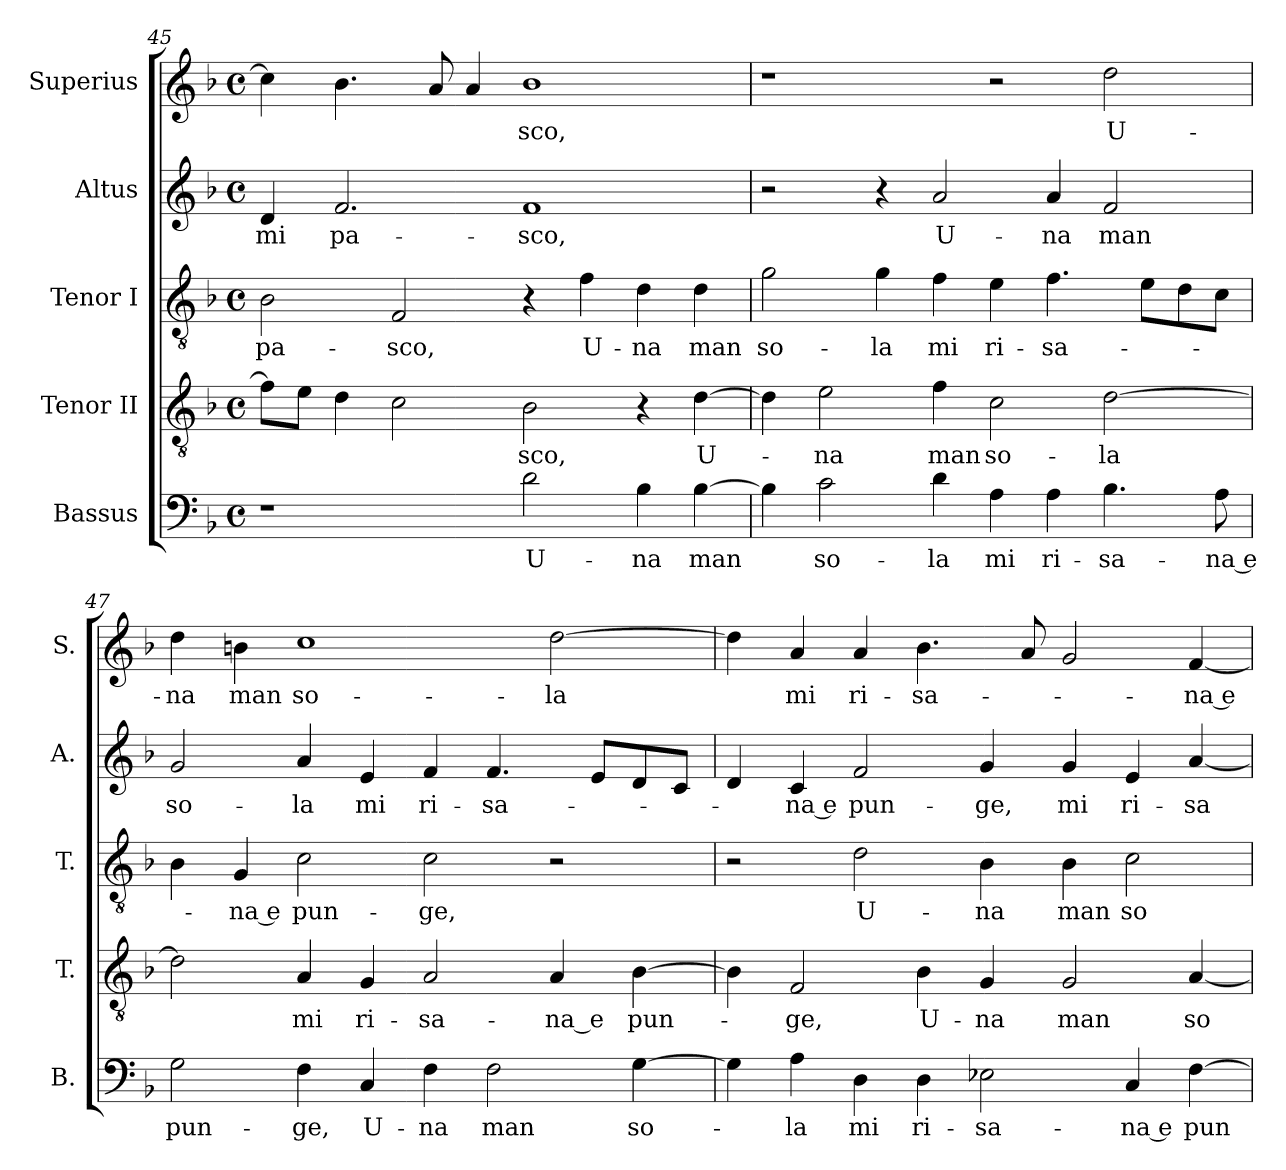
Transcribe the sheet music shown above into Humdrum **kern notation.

**kern	**text	**kern	**text	**kern	**text	**kern	**text	**kern	**text
*part5	*part5	*part4	*part4	*part3	*part3	*part2	*part2	*part1	*part1
*staff5	*staff5	*staff4	*staff4	*staff3	*staff3	*staff2	*staff2	*staff1	*staff1
*I"Bassus	*	*I"Tenor II	*	*I"Tenor I	*	*I"Altus	*	*I"Superius	*
*I'B.	*	*I'T.	*	*I'T.	*	*I'A.	*	*I'S.	*
!!LO:LB:g=z
*clefF4	*	*clefGv2	*	*clefGv2	*	*clefG2	*	*clefG2	*
*	*	*ITrd7c12	*	*ITrd7c12	*	*	*	*	*
*k[b-]	*	*k[b-]	*	*k[b-]	*	*k[b-]	*	*k[b-]	*
*F:	*	*F:	*	*F:	*	*F:	*	*F:	*
*M4/4	*	*M4/4	*	*M4/4	*	*M4/4	*	*M4/4	*
*met(c)	*	*met(c)	*	*met(c)	*	*met(c)	*	*met(c)	*
=45	=45	=45	=45	=45	=45	=45	=45	=45	=45
!	!	!	!	!	!LO:LY:b:color=#000000	!	!	!	!
!	!	!	!	!	!	!	!LO:LY:b:color=#000000	!	!
1r	.	8Fi\L]	.	2BB-i\	pa-	4di/	mi	4cci\]	.
.	.	8Ei\J	.	.	.	.	.	.	.
!	!	!	!	!	!	!	!LO:LY:b:color=#000000	!	!
.	.	4Di\	.	.	.	2.fi/	pa-	4.b-i\	.
!	!	!	!	!	!LO:LY:b:color=#000000	!	!	!	!
.	.	2Ci\	.	2FFi/	-sco,	.	.	.	.
.	.	.	.	.	.	.	.	8ai/	.
.	.	.	.	.	.	.	.	4ai/	.
!	!LO:LY:b:color=#000000	!	!	!	!	!	!	!	!
!	!	!	!LO:LY:b:color=#000000	!	!	!	!	!	!
!	!	!	!	!	!	!	!LO:LY:b:color=#000000	!	!
!	!	!	!	!	!	!	!	!	!LO:LY:b:color=#000000
2di\	U-	2BB-i\	-sco,	4r	.	1fi	-sco,	1b-i	-sco,
!	!	!	!	!	!LO:LY:b:color=#000000	!	!	!	!
.	.	.	.	4Fi\	U-	.	.	.	.
!	!LO:LY:b:color=#000000	!	!	!	!	!	!	!	!
!	!	!	!	!	!LO:LY:b:color=#000000	!	!	!	!
4B-i\	-na	4r	.	4Di\	-na	.	.	.	.
!	!LO:LY:b:color=#000000	!	!	!	!	!	!	!	!
!	!	!	!LO:LY:b:color=#000000	!	!	!	!	!	!
!	!	!	!	!	!LO:LY:b:color=#000000	!	!	!	!
[>4B-i\	man	[>4Di\	U-	4Di\	man	.	.	.	.
=46	=46	=46	=46	=46	=46	=46	=46	=46	=46
!	!	!	!	!	!LO:LY:b:color=#000000	!	!	!	!
4B-i\]	.	4Di\]	.	2Gi\	so-	2r	.	1r	.
!	!LO:LY:b:color=#000000	!	!	!	!	!	!	!	!
!	!	!	!LO:LY:b:color=#000000	!	!	!	!	!	!
2ci\	so-	2Ei\	-na	.	.	.	.	.	.
!	!	!	!	!	!LO:LY:b:color=#000000	!	!	!	!
.	.	.	.	4Gi\	-la	4r	.	.	.
!	!LO:LY:b:color=#000000	!	!	!	!	!	!	!	!
!	!	!	!LO:LY:b:color=#000000	!	!	!	!	!	!
!	!	!	!	!	!LO:LY:b:color=#000000	!	!	!	!
!	!	!	!	!	!	!	!LO:LY:b:color=#000000	!	!
4di\	-la	4Fi\	man	4Fi\	mi	2ai/	U-	.	.
!	!LO:LY:b:color=#000000	!	!	!	!	!	!	!	!
!	!	!	!LO:LY:b:color=#000000	!	!	!	!	!	!
!	!	!	!	!	!LO:LY:b:color=#000000	!	!	!	!
4Ai\	mi	2Ci\	so-	4Ei\	ri-	.	.	2r	.
!	!LO:LY:b:color=#000000	!	!	!	!	!	!	!	!
!	!	!	!	!	!LO:LY:b:color=#000000	!	!	!	!
!	!	!	!	!	!	!	!LO:LY:b:color=#000000	!	!
4Ai\	ri-	.	.	4.Fi\	-sa-	4ai/	-na	.	.
!	!LO:LY:b:color=#000000	!	!	!	!	!	!	!	!
!	!	!	!LO:LY:b:color=#000000	!	!	!	!	!	!
!	!	!	!	!	!	!	!LO:LY:b:color=#000000	!	!
!	!	!	!	!	!	!	!	!	!LO:LY:b:color=#000000
4.B-i\	-sa-	[>2Di\	-la	.	.	2fi/	man	2ddi\	U-
.	.	.	.	8Ei\L	.	.	.	.	.
.	.	.	.	8Di\	.	.	.	.	.
!	!LO:LY:b:color=#000000	!	!	!	!	!	!	!	!
8Ai\	-na e	.	.	8Ci\J	.	.	.	.	.
=47	=47	=47	=47	=47	=47	=47	=47	=47	=47
!	!LO:LY:b:color=#000000	!	!	!	!	!	!	!	!
!	!	!	!	!	!	!	!LO:LY:b:color=#000000	!	!
!	!	!	!	!	!	!	!	!	!LO:LY:b:color=#000000
2Gi\	pun-	2Di\]	.	4BB-i\	.	2gi/	so-	4ddi\	-na
!	!	!	!	!	!LO:LY:b:color=#000000	!	!	!	!
!	!	!	!	!	!	!	!	!	!LO:LY:b:color=#000000
.	.	.	.	4GGi/	-na e	.	.	4bni\	man
!	!LO:LY:b:color=#000000	!	!	!	!	!	!	!	!
!	!	!	!LO:LY:b:color=#000000	!	!	!	!	!	!
!	!	!	!	!	!LO:LY:b:color=#000000	!	!	!	!
!	!	!	!	!	!	!	!LO:LY:b:color=#000000	!	!
!	!	!	!	!	!	!	!	!	!LO:LY:b:color=#000000
4Fi\	-ge,	4AAi/	mi	2Ci\	pun-	4ai/	-la	1cci	so-
!	!LO:LY:b:color=#000000	!	!	!	!	!	!	!	!
!	!	!	!LO:LY:b:color=#000000	!	!	!	!	!	!
!	!	!	!	!	!	!	!LO:LY:b:color=#000000	!	!
4Ci/	U-	4GGi/	ri-	.	.	4ei/	mi	.	.
!	!LO:LY:b:color=#000000	!	!	!	!	!	!	!	!
!	!	!	!LO:LY:b:color=#000000	!	!	!	!	!	!
!	!	!	!	!	!LO:LY:b:color=#000000	!	!	!	!
!	!	!	!	!	!	!	!LO:LY:b:color=#000000	!	!
4Fi\	-na	2AAi/	-sa-	2Ci\	-ge,	4fi/	ri-	.	.
!	!LO:LY:b:color=#000000	!	!	!	!	!	!	!	!
!	!	!	!	!	!	!	!LO:LY:b:color=#000000	!	!
2Fi\	man	.	.	.	.	4.fi/	-sa-	.	.
!	!	!	!LO:LY:b:color=#000000	!	!	!	!	!	!
!	!	!	!	!	!	!	!	!	!LO:LY:b:color=#000000
.	.	4AAi/	-na_e	2r	.	.	.	[>2ddi\	-la
.	.	.	.	.	.	8ei/L	.	.	.
!	!LO:LY:b:color=#000000	!	!	!	!	!	!	!	!
!	!	!	!LO:LY:b:color=#000000	!	!	!	!	!	!
[>4Gi\	so-	[>4BB-i\	pun-	.	.	8di/	.	.	.
.	.	.	.	.	.	8ci/J	.	.	.
=48	=48	=48	=48	=48	=48	=48	=48	=48	=48
4Gi\]	.	4BB-i\]	.	2r	.	4di/	.	4ddi\]	.
!	!LO:LY:b:color=#000000	!	!	!	!	!	!	!	!
!	!	!	!LO:LY:b:color=#000000	!	!	!	!	!	!
!	!	!	!	!	!	!	!LO:LY:b:color=#000000	!	!
!	!	!	!	!	!	!	!	!	!LO:LY:b:color=#000000
4Ai\	-la	2FFi/	-ge,	.	.	4ci/	-na e	4ai/	mi
!	!LO:LY:b:color=#000000	!	!	!	!	!	!	!	!
!	!	!	!	!	!LO:LY:b:color=#000000	!	!	!	!
!	!	!	!	!	!	!	!LO:LY:b:color=#000000	!	!
!	!	!	!	!	!	!	!	!	!LO:LY:b:color=#000000
4Di\	mi	.	.	2Di\	U-	2fi/	pun-	4ai/	ri-
!	!LO:LY:b:color=#000000	!	!	!	!	!	!	!	!
!	!	!	!LO:LY:b:color=#000000	!	!	!	!	!	!
!	!	!	!	!	!	!	!	!	!LO:LY:b:color=#000000
4Di\	ri-	4BB-i\	U-	.	.	.	.	4.b-i\	-sa-
!	!LO:LY:b:color=#000000	!	!	!	!	!	!	!	!
!	!	!	!LO:LY:b:color=#000000	!	!	!	!	!	!
!	!	!	!	!	!LO:LY:b:color=#000000	!	!	!	!
!	!	!	!	!	!	!	!LO:LY:b:color=#000000	!	!
2E-Xi\	-sa-	4GGi/	-na	4BB-i\	-na	4gi/	-ge,	.	.
.	.	.	.	.	.	.	.	8ai/	.
!	!	!	!LO:LY:b:color=#000000	!	!	!	!	!	!
!	!	!	!	!	!LO:LY:b:color=#000000	!	!	!	!
!	!	!	!	!	!	!	!LO:LY:b:color=#000000	!	!
.	.	2GGi/	man	4BB-i\	man	4gi/	mi	2gi/	.
!	!LO:LY:b:color=#000000	!	!	!	!	!	!	!	!
!	!	!	!	!	!LO:LY:b:color=#000000	!	!	!	!
!	!	!	!	!	!	!	!LO:LY:b:color=#000000	!	!
4Ci/	-na e	.	.	2Ci\	so-	4ei/	ri-	.	.
!	!LO:LY:b:color=#000000	!	!	!	!	!	!	!	!
!	!	!	!LO:LY:b:color=#000000	!	!	!	!	!	!
!	!	!	!	!	!	!	!LO:LY:b:color=#000000	!	!
!	!	!	!	!	!	!	!	!	!LO:LY:b:color=#000000
[>4Fi\	pun-	[<4AAi/	so-	.	.	[<4ai/	-sa-	[<4fi/	-na e
=	=	=	=	=	=	=	=	=	=
*-	*-	*-	*-	*-	*-	*-	*-	*-	*-
